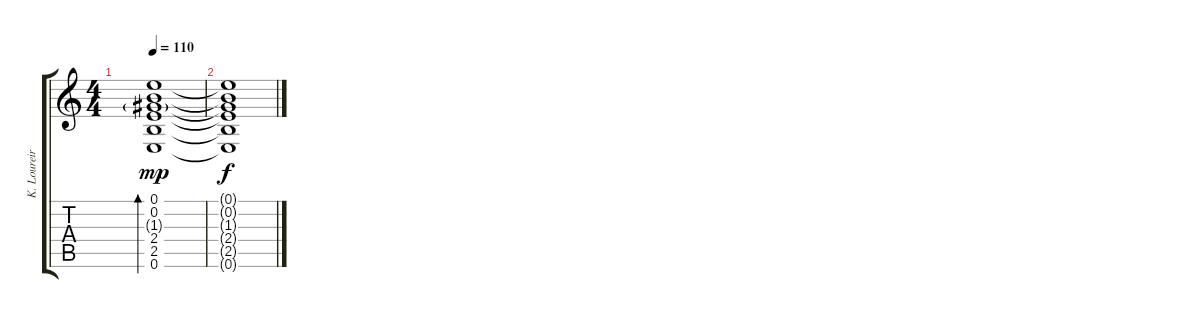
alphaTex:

\track ("K. Loureiro" "K. Loureir") {instrument distortionguitar}
\staff {score tabs}
\tuning (E4 B3 G3 D3 A2 E2) {hide}
\ts (4 4)
\tempo 110
\clef g2
\ks c
(0.1 0.2 1.3{g} 2.4 2.5 0.6).1{bd 240 dy mp} |
(0.1{t} 0.2{t} 1.3{t} 2.4{t} 2.5{t} 0.6{t}).1{dy f}
